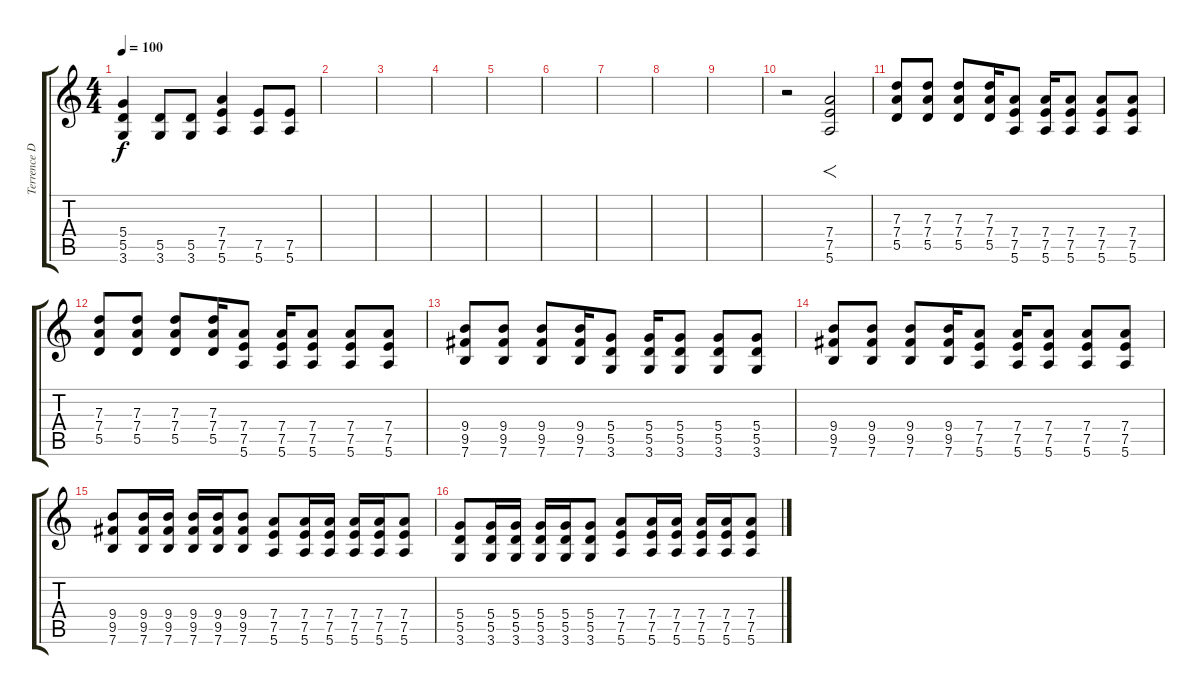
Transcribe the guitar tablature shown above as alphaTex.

\track ("Terrence Dist." "Terrence D") {instrument distortionguitar}
\staff {score tabs}
\tuning (E4 B3 G3 D3 A2 E2) {hide}
\ts (4 4)
\tempo 100
\clef g2
\ks c
(5.4 5.5 3.6).4{dy f instrument distortionguitar} (5.5 3.6).8{instrument electricguitarmuted} (5.5 3.6).8 (7.4 7.5 5.6).4{instrument distortionguitar} (7.5 5.6).8{instrument electricguitarmuted} (7.5 5.6).8 |
|
|
|
|
|
|
|
|
r.2 (7.4 7.5 5.6).2{f} |
(7.3 7.4 5.5).8{instrument distortionguitar} (7.3 7.4 5.5).8 (7.3 7.4 5.5).8 (7.3 7.4 5.5).16 (7.4 7.5 5.6).8 (7.4 7.5 5.6).16 (7.4 7.5 5.6).8 (7.4 7.5 5.6).8 (7.4 7.5 5.6).8 |
(7.3 7.4 5.5).8 (7.3 7.4 5.5).8 (7.3 7.4 5.5).8 (7.3 7.4 5.5).16 (7.4 7.5 5.6).8 (7.4 7.5 5.6).16 (7.4 7.5 5.6).8 (7.4 7.5 5.6).8 (7.4 7.5 5.6).8 |
(9.4 9.5 7.6).8 (9.4 9.5 7.6).8 (9.4 9.5 7.6).8 (9.4 9.5 7.6).16 (5.4 5.5 3.6).8 (5.4 5.5 3.6).16 (5.4 5.5 3.6).8 (5.4 5.5 3.6).8 (5.4 5.5 3.6).8 |
(9.4 9.5 7.6).8 (9.4 9.5 7.6).8 (9.4 9.5 7.6).8 (9.4 9.5 7.6).16 (7.4 7.5 5.6).8 (7.4 7.5 5.6).16 (7.4 7.5 5.6).8 (7.4 7.5 5.6).8 (7.4 7.5 5.6).8 |
(9.4 9.5 7.6).8 (9.4 9.5 7.6).16 (9.4 9.5 7.6).16 (9.4 9.5 7.6).16 (9.4 9.5 7.6).16 (9.4 9.5 7.6).8 (7.4 7.5 5.6).8 (7.4 7.5 5.6).16 (7.4 7.5 5.6).16 (7.4 7.5 5.6).16 (7.4 7.5 5.6).16 (7.4 7.5 5.6).8 |
(5.4 5.5 3.6).8 (5.4 5.5 3.6).16 (5.4 5.5 3.6).16 (5.4 5.5 3.6).16 (5.4 5.5 3.6).16 (5.4 5.5 3.6).8 (7.4 7.5 5.6).8 (7.4 7.5 5.6).16 (7.4 7.5 5.6).16 (7.4 7.5 5.6).16 (7.4 7.5 5.6).16 (7.4 7.5 5.6).8
